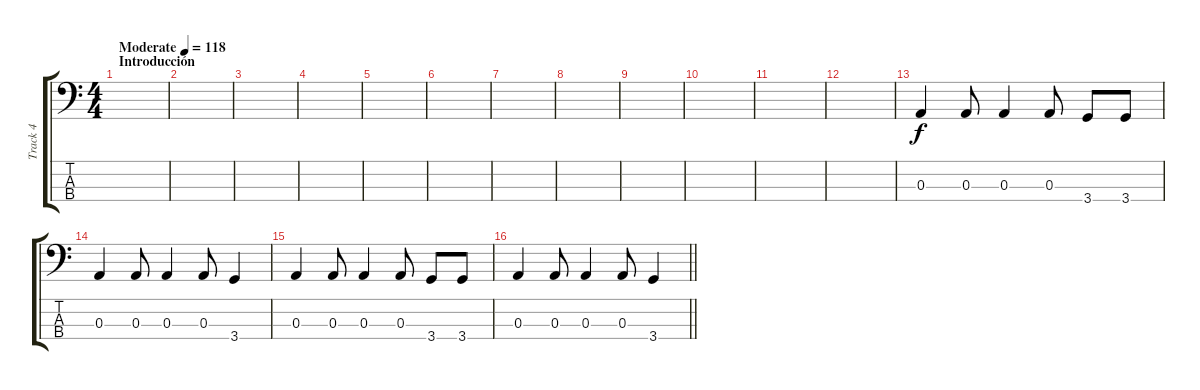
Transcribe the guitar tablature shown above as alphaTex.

\track ("Track 4" "Track 4") {instrument electricbassfinger}
\staff {score tabs}
\tuning (G2 D2 A1 E1) {hide}
\ts (4 4)
\section ("" "Introducción")
\tempo (118 "Moderate")
\clef f4
\ks c
|
|
|
|
|
|
|
|
|
|
|
|
0.3.4 0.3.8 0.3.4 0.3.8 3.4.8 3.4.8 |
0.3.4 0.3.8 0.3.4 0.3.8 3.4.4 |
0.3.4 0.3.8 0.3.4 0.3.8 3.4.8 3.4.8 |
\barLineRight lightlight
0.3.4 0.3.8 0.3.4 0.3.8 3.4.4
